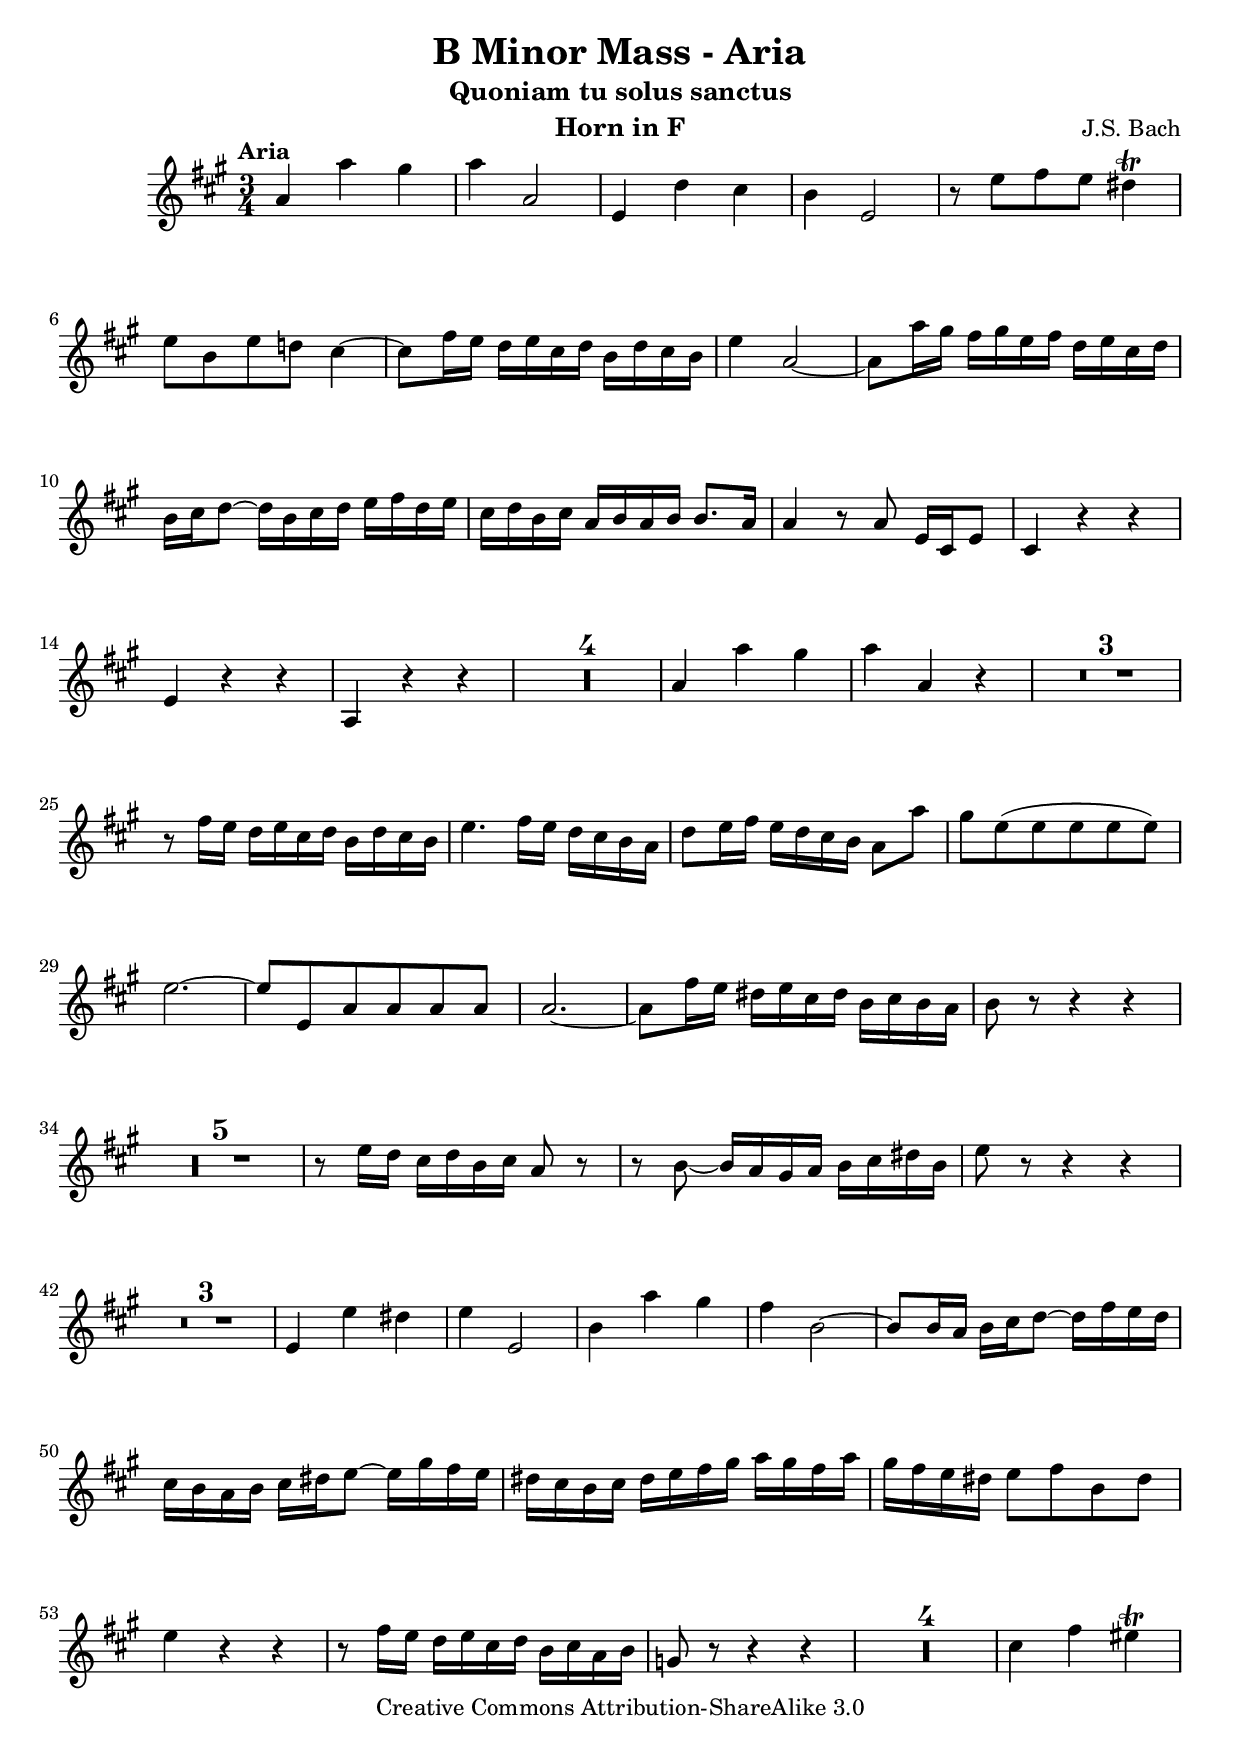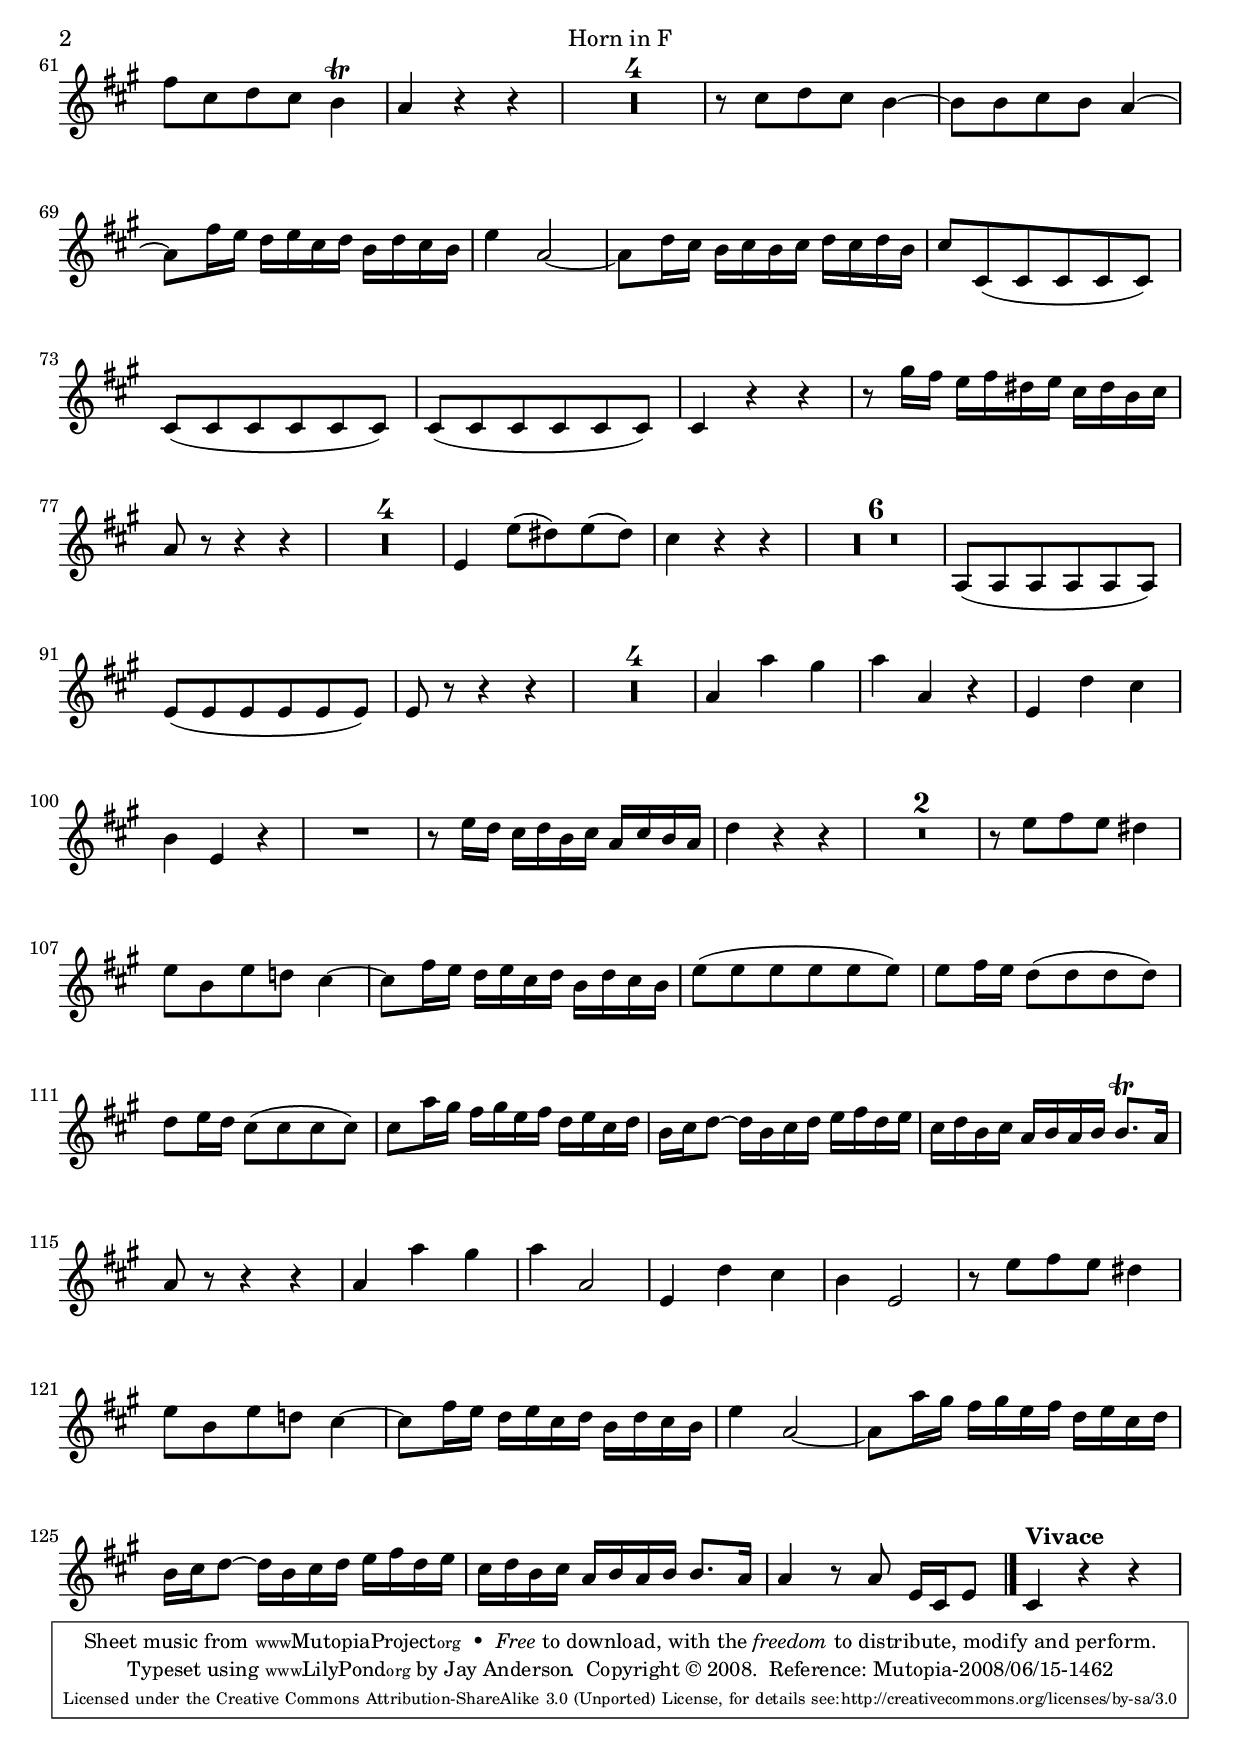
\version "2.13.13"

\include "defs.ily" 
\version "2.13.13"

hornAria = \relative c''
{
  \transposition d
  \key c \major
  c4 c' b |
  c c,2 |
  g4 f' e |
  d g,2 |
  r8 g' a g fis4\trill |
  g8 d g f e4~ |
  e8 a16 g f g e f d f e d |
  g4 c,2~ |
  c8 c'16 b a b g a f g e f |
  d e f8~ f16 d e f g a f g |
  e f d e c d c d d8. c16 |
  c4 r8 c8 g16 e g8 |
  e4 r r |
  g r r |
  c, r r |
  R2.*4 |
  c'4 c' b |
  c c, r |
  R2.*3 |
  r8 a'16 g f g e f d f e d |
  g4. a16 g f e d c |
  f8 g16 a g f e d c8 c' |
  b g( g g g g) |
  g2.~ |
  g8 g, c c c c |
  c2.~ |
  c8 a'16 g fis g e fis d e d c |
  d8 r r4 r |
  R2.*5 |
  r8 g16 f e f d e c8 r |
  r d~ d16 c b c d e fis d |
  g8 r r4 r |
  R2.*3 |
  g,4 g' fis |
  g g,2 |
  d'4 c' b |
  a d,2~ |
  d8 d16 c d e f8~ f16 a g f |
  e d c d e fis g8~ g16 b a g |
  fis e d e fis g a b c b a c |
  b a g fis g8 a d, fis |
  g4 r r |
  r8 a16 g f g e f d e c d |
  bes8 r r4 r |
  R2.*4 |
  e4 a gis\trill |
  a8 e f e d4\trill |
  c r r |
  R2.*4 |
  r8 e f e d4~ |
  d8 d e d c4~ |
  c8 a'16 g f g e f d f e d |
  g4 c,2~ |
  c8 f16 e d e d e f e f d |
  e8 e,( e e e e) |
  e( e e e e e) |
  e( e e e e e) |
  e4 r r |
  r8 b''16 a g a fis g e fis d e |
  c8 r r4 r |
  R2.*4 |
  g4 g'8( fis) g( fis) |
  e4 r r |
  R2.*6 |
  c,8( c c c c c) |
  g'( g g g g g) |
  g r r4 r |
  R2.*4 |
  c4 c' b |
  c c, r |
  g f' e |
  d g, r |
  R2. |
  r8 g'16 f e f d e c e d c |
  f4 r r |
  R2.*2 |
  r8 g a g fis4 |
  g8 d g f e4~ |
  e8 a16 g f g e f d f e d |
  g8( g g g g g) |
  g a16 g f8( f f f) |
  f g16 f e8( e e e) |
  e c'16 b a b g a f g e f |
  d e f8~ f16 d e f g a f g |
  e f d e c d c d d8.\trill c16 |
  c8 r r4 r |
  c4 c' b |
  c c,2 |
  g4 f' e |
  d g,2 |
  r8 g' a g fis4 |
  g8 d g f e4~ |
  e8 a16 g f g e f d f e d |
  g4 c,2~ |
  c8 c'16 b a b g a f g e f |
  d e f8~ f16 d e f g a f g |
  e f d e c d c d d8. c16 |
  c4 r8 c g16 e g8 |

  %vivace
  e4 r r |
}
 

instrument = "Horn in F"

notes = \transpose f d \hornAria

\version "2.13.13"

\include "defs.ily"

\book
{
  \include "header.ily"
  \score
  {
    \new Staff
    {
      << \notes \outlineAria >>
    }
  }
}



